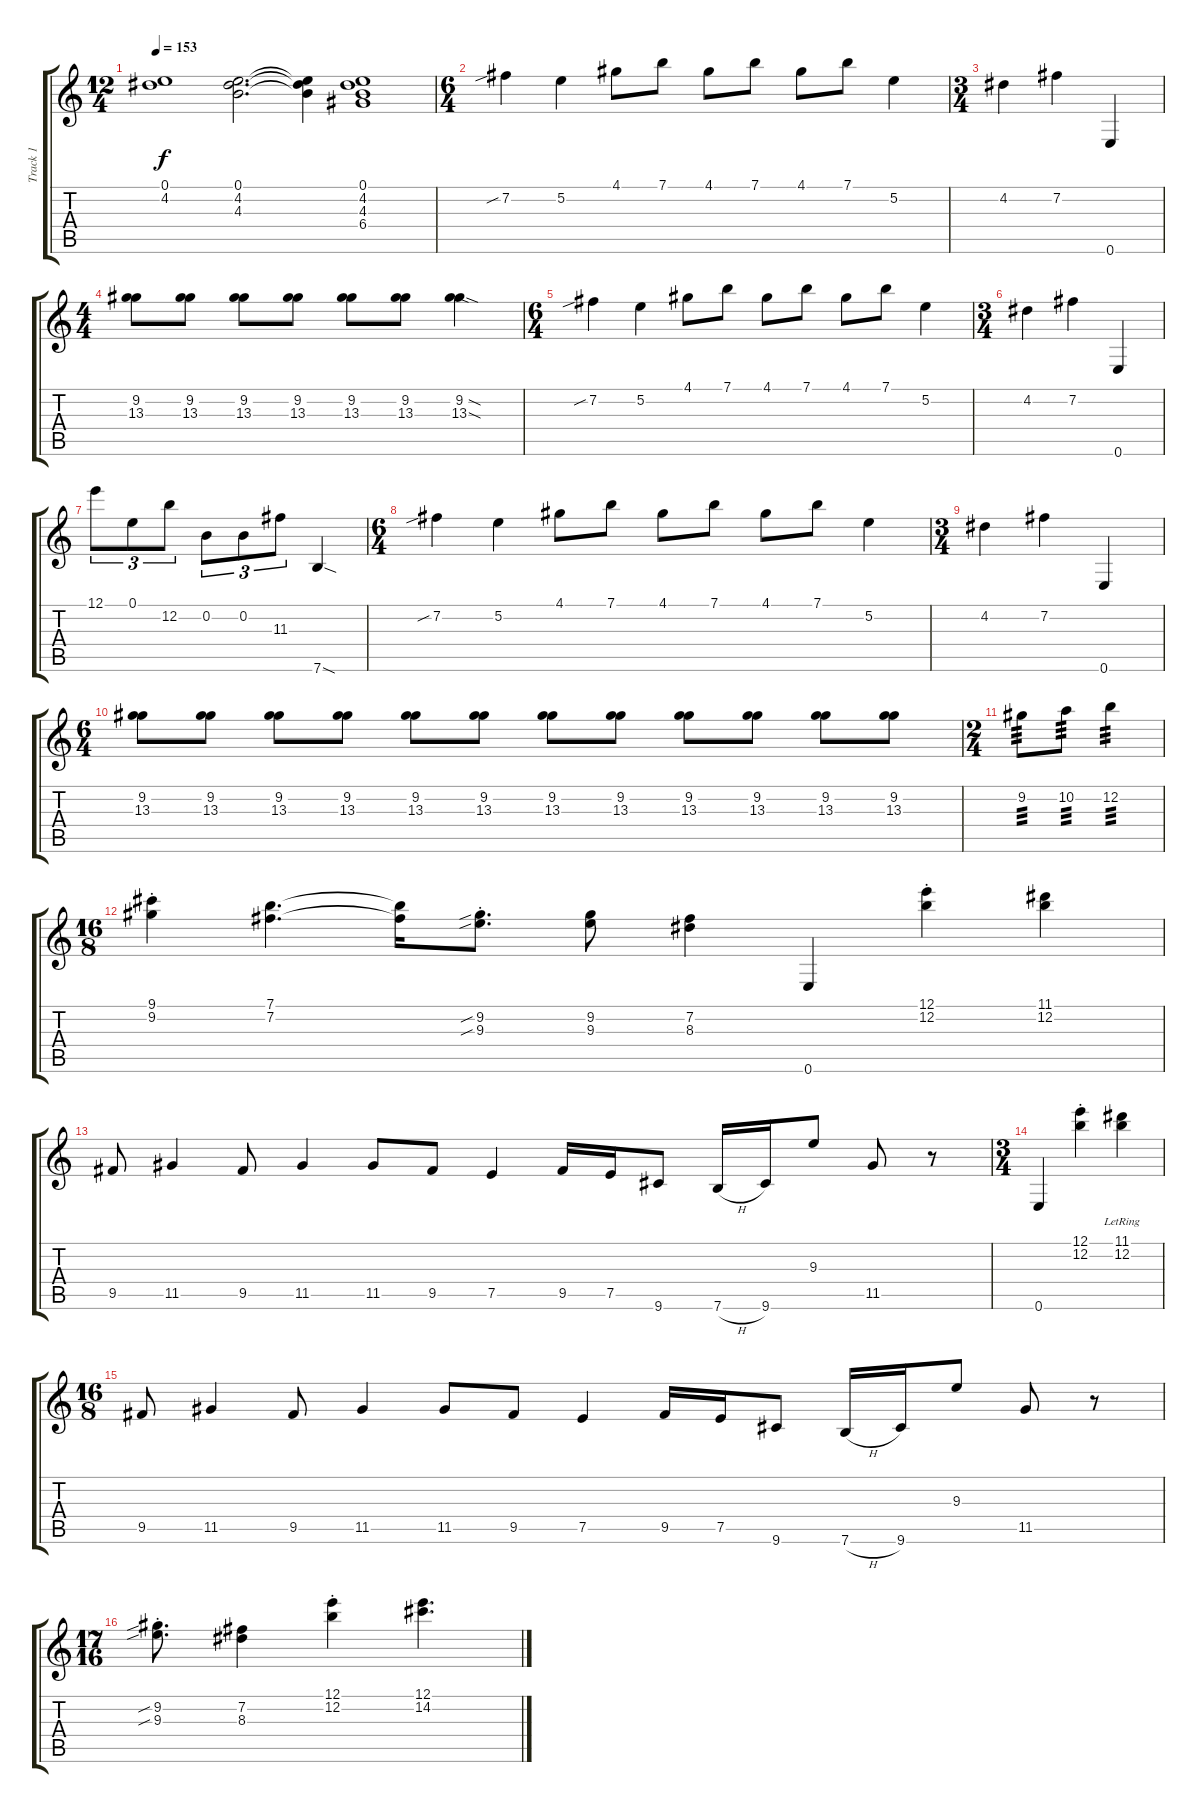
\track ("Track 1" "Track 1") {instrument overdrivenguitar}
\staff {score tabs}
\tuning (E4 B3 G3 D3 A2 E2) {hide}
\ts (12 4)
\tempo 153
\clef g2
\ks c
(0.1 4.2).1{dy f} (0.1 4.2 4.3).2{d} (0.1{t} 4.2{t} 4.3{t}).4 (0.1 4.2 4.3 6.4).1 |
\ts (6 4)
7.2{sib}.4 5.2.4 4.1.8 7.1.8 4.1.8 7.1.8 4.1.8 7.1.8 5.2.4 |
\ts (3 4)
4.2.4 7.2.4 0.6.4 |
\ts (4 4)
(9.2 13.3).8 (9.2 13.3).8 (9.2 13.3).8 (9.2 13.3).8 (9.2 13.3).8 (9.2 13.3).8 (9.2{sod} 13.3{sod}).4 |
\ts (6 4)
7.2{sib}.4 5.2.4 4.1.8 7.1.8 4.1.8 7.1.8 4.1.8 7.1.8 5.2.4 |
\ts (3 4)
4.2.4 7.2.4 0.6.4 |
12.1.8{tu (3 2)} 0.1.8{tu (3 2)} 12.2.8{tu (3 2)} 0.2.8{tu (3 2)} 0.2.8{tu (3 2)} 11.3.8{tu (3 2)} 7.6{sod}.4 |
\ts (6 4)
7.2{sib}.4 5.2.4 4.1.8 7.1.8 4.1.8 7.1.8 4.1.8 7.1.8 5.2.4 |
\ts (3 4)
4.2.4 7.2.4 0.6.4 |
\ts (6 4)
(9.2 13.3).8 (9.2 13.3).8 (9.2 13.3).8 (9.2 13.3).8 (9.2 13.3).8 (9.2 13.3).8 (9.2 13.3).8 (9.2 13.3).8 (9.2 13.3).8 (9.2 13.3).8 (9.2 13.3).8 (9.2 13.3).8 |
\ts (2 4)
9.2.8{tp 3} 10.2.8{tp 3} 12.2.4{tp 3} |
\ts (16 8)
(9.1{st} 9.2{st}).4 (7.1 7.2).4{d} (7.1{t} 7.2{t}).16 (9.2{sib st} 9.3{sib st}).8{d} (9.2 9.3).8 (7.2 8.3).4 0.6.4 (12.1{st} 12.2{st}).4 (11.1 12.2).4 |
9.5.8 11.5.4 9.5.8 11.5.4 11.5.8 9.5.8 7.5.4 9.5.16 7.5.16 9.6.8 7.6{h}.16 9.6.16 9.3.8 11.5.8 r.8 |
\ts (3 4)
0.6.4 (12.1{st} 12.2{st}).4 (11.1{lr} 12.2{lr}).4 |
\ts (16 8)
9.5.8 11.5.4 9.5.8 11.5.4 11.5.8 9.5.8 7.5.4 9.5.16 7.5.16 9.6.8 7.6{h}.16 9.6.16 9.3.8 11.5.8 r.8 |
\ts (17 16)
(9.2{sib st} 9.3{sib st}).8{d} (7.2 8.3).4 (12.1{st} 12.2{st}).4 (12.1 14.2).4{d}
